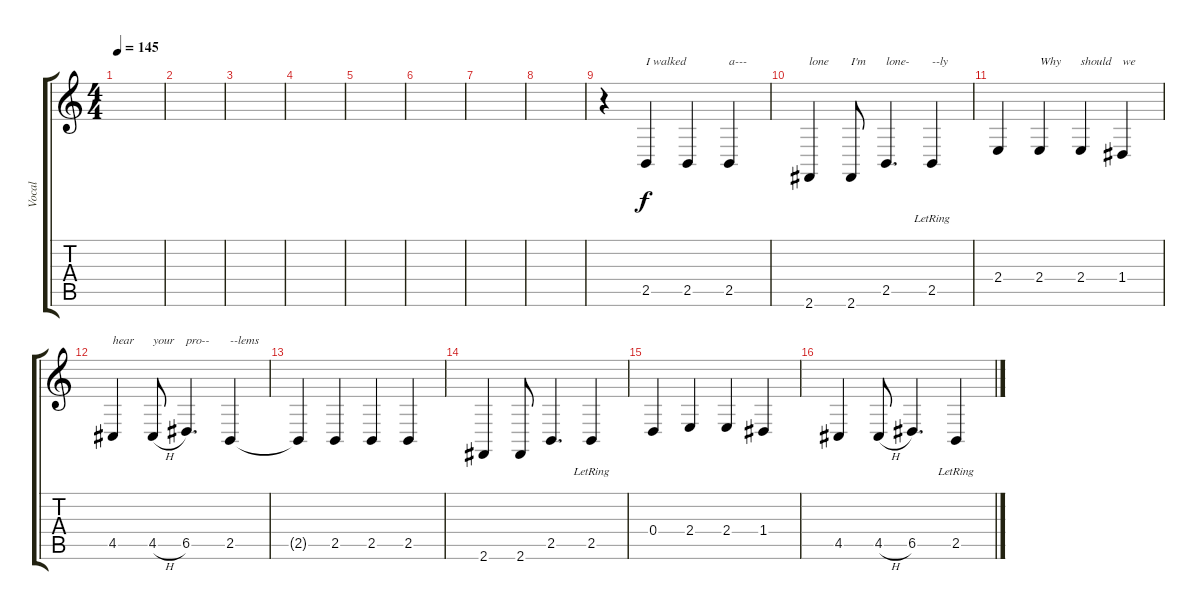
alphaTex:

\track ("Vocal" "Vocal") {instrument lead2sawtooth}
\staff {score tabs}
\tuning (E4 B3 G3 D3 A2 E2) {hide}
\ts (4 4)
\tempo 145
\clef g2
\ks c
|
|
|
|
|
|
|
|
r.4 2.5.4{txt "I walked"} 2.5.4 2.5.4{txt "a---"} |
2.6.4{txt "lone"} 2.6.8{txt "I'm"} 2.5.4{d txt "lone-"} 2.5{lr}.4{txt "--ly"} |
2.4.4 2.4.4{txt "Why"} 2.4.4{txt "should"} 1.4.4{txt "we"} |
4.5.4{txt "hear"} 4.5{h}.8{txt "your"} 6.5.4{d txt "pro--"} 2.5.4{txt "--lems"} |
2.5{t}.4 2.5.4 2.5.4 2.5.4 |
2.6.4 2.6.8 2.5.4{d} 2.5{lr}.4 |
0.4.4 2.4.4 2.4.4 1.4.4 |
4.5.4 4.5{h}.8 6.5.4{d} 2.5{lr}.4
